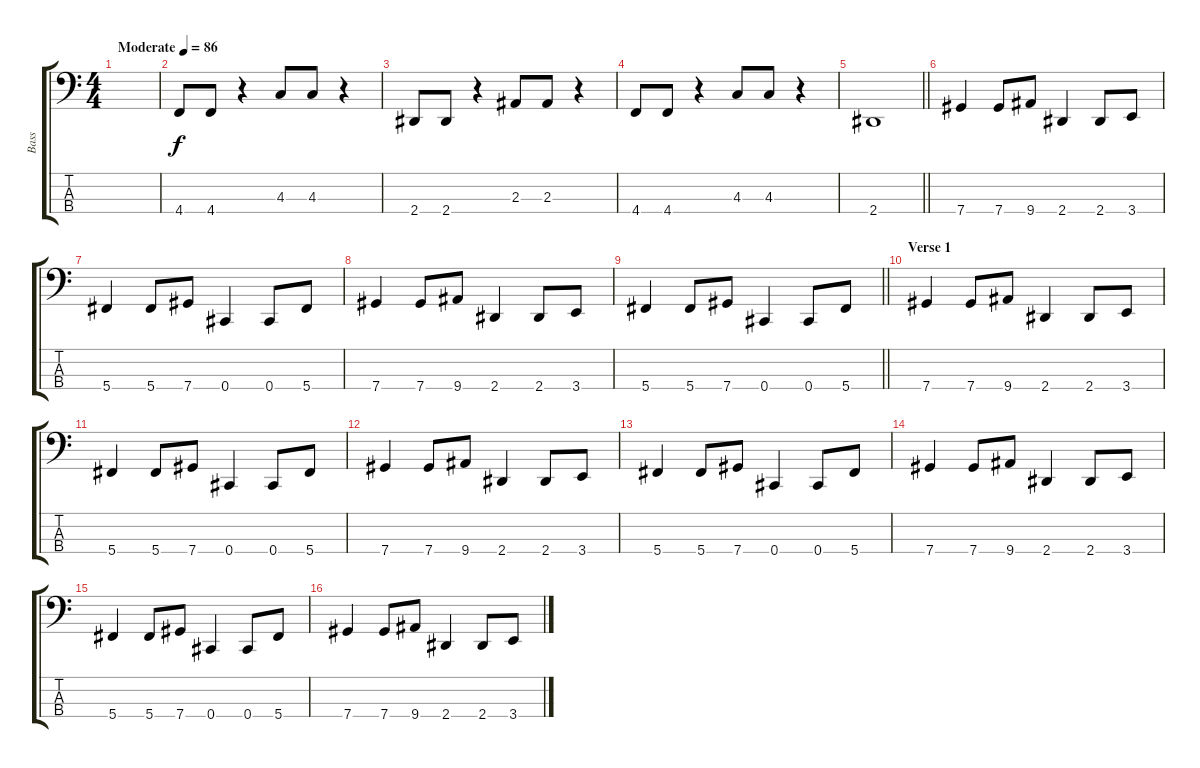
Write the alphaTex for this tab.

\track ("Bass" "Bass") {instrument electricbassfinger}
\staff {score tabs}
\tuning (Gb2 Db2 Ab1 Db1) {hide}
\ts (4 4)
\tempo (86 "Moderate")
\clef f4
\ks c
|
4.4.8 4.4.8 r.4 4.3.8 4.3.8 r.4 |
2.4.8 2.4.8 r.4 2.3.8 2.3.8 r.4 |
4.4.8 4.4.8 r.4 4.3.8 4.3.8 r.4 |
\barLineRight lightlight
2.4.1 |
\section ("" "")
7.4.4 7.4.8 9.4.8 2.4.4 2.4.8 3.4.8 |
5.4.4 5.4.8 7.4.8 0.4.4 0.4.8 5.4.8 |
7.4.4 7.4.8 9.4.8 2.4.4 2.4.8 3.4.8 |
\barLineRight lightlight
5.4.4 5.4.8 7.4.8 0.4.4 0.4.8 5.4.8 |
\section ("" "Verse 1")
7.4.4 7.4.8 9.4.8 2.4.4 2.4.8 3.4.8 |
5.4.4 5.4.8 7.4.8 0.4.4 0.4.8 5.4.8 |
7.4.4 7.4.8 9.4.8 2.4.4 2.4.8 3.4.8 |
5.4.4 5.4.8 7.4.8 0.4.4 0.4.8 5.4.8 |
7.4.4 7.4.8 9.4.8 2.4.4 2.4.8 3.4.8 |
5.4.4 5.4.8 7.4.8 0.4.4 0.4.8 5.4.8 |
7.4.4 7.4.8 9.4.8 2.4.4 2.4.8 3.4.8
